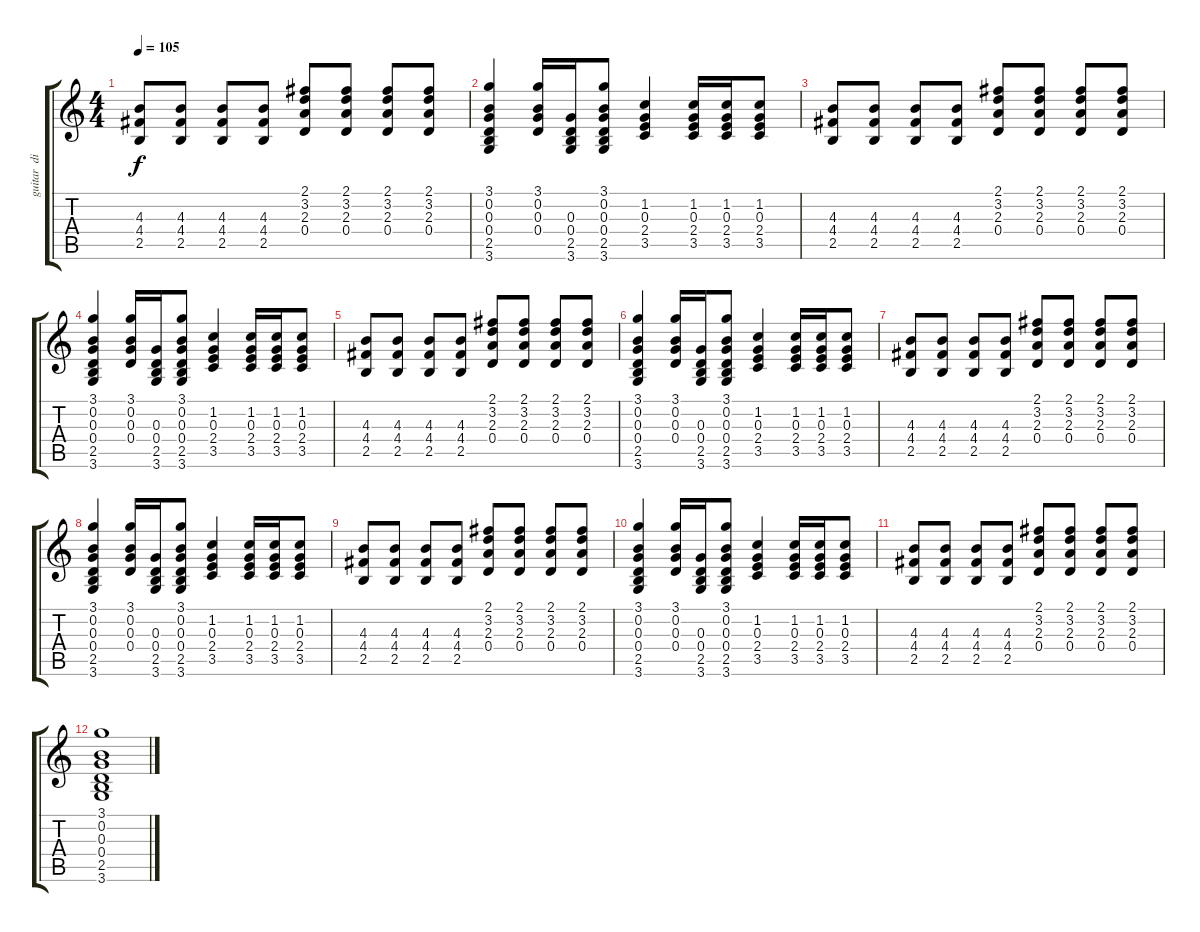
\track ("guitar  disto " "guitar  di") {instrument distortionguitar}
\staff {score tabs}
\tuning (E4 B3 G3 D3 A2 E2) {hide}
\ts (4 4)
\tempo 105
\clef g2
\ks c
(4.3 4.4 2.5).8{dy f} (4.3 4.4 2.5).8 (4.3 4.4 2.5).8 (4.3 4.4 2.5).8 (2.1 3.2 2.3 0.4).8 (2.1 3.2 2.3 0.4).8 (2.1 3.2 2.3 0.4).8 (2.1 3.2 2.3 0.4).8 |
(3.1 0.2 0.3 0.4 2.5 3.6).4 (3.1 0.2 0.3 0.4).16 (0.3 0.4 2.5 3.6).16 (3.1 0.2 0.3 0.4 2.5 3.6).8 (1.2 0.3 2.4 3.5).4 (1.2 0.3 2.4 3.5).16 (1.2 0.3 2.4 3.5).16 (1.2 0.3 2.4 3.5).8 |
(4.3 4.4 2.5).8 (4.3 4.4 2.5).8 (4.3 4.4 2.5).8 (4.3 4.4 2.5).8 (2.1 3.2 2.3 0.4).8 (2.1 3.2 2.3 0.4).8 (2.1 3.2 2.3 0.4).8 (2.1 3.2 2.3 0.4).8 |
(3.1 0.2 0.3 0.4 2.5 3.6).4 (3.1 0.2 0.3 0.4).16 (0.3 0.4 2.5 3.6).16 (3.1 0.2 0.3 0.4 2.5 3.6).8 (1.2 0.3 2.4 3.5).4 (1.2 0.3 2.4 3.5).16 (1.2 0.3 2.4 3.5).16 (1.2 0.3 2.4 3.5).8 |
(4.3 4.4 2.5).8 (4.3 4.4 2.5).8 (4.3 4.4 2.5).8 (4.3 4.4 2.5).8 (2.1 3.2 2.3 0.4).8 (2.1 3.2 2.3 0.4).8 (2.1 3.2 2.3 0.4).8 (2.1 3.2 2.3 0.4).8 |
(3.1 0.2 0.3 0.4 2.5 3.6).4 (3.1 0.2 0.3 0.4).16 (0.3 0.4 2.5 3.6).16 (3.1 0.2 0.3 0.4 2.5 3.6).8 (1.2 0.3 2.4 3.5).4 (1.2 0.3 2.4 3.5).16 (1.2 0.3 2.4 3.5).16 (1.2 0.3 2.4 3.5).8 |
(4.3 4.4 2.5).8 (4.3 4.4 2.5).8 (4.3 4.4 2.5).8 (4.3 4.4 2.5).8 (2.1 3.2 2.3 0.4).8 (2.1 3.2 2.3 0.4).8 (2.1 3.2 2.3 0.4).8 (2.1 3.2 2.3 0.4).8 |
(3.1 0.2 0.3 0.4 2.5 3.6).4 (3.1 0.2 0.3 0.4).16 (0.3 0.4 2.5 3.6).16 (3.1 0.2 0.3 0.4 2.5 3.6).8 (1.2 0.3 2.4 3.5).4 (1.2 0.3 2.4 3.5).16 (1.2 0.3 2.4 3.5).16 (1.2 0.3 2.4 3.5).8 |
(4.3 4.4 2.5).8 (4.3 4.4 2.5).8 (4.3 4.4 2.5).8 (4.3 4.4 2.5).8 (2.1 3.2 2.3 0.4).8 (2.1 3.2 2.3 0.4).8 (2.1 3.2 2.3 0.4).8 (2.1 3.2 2.3 0.4).8 |
(3.1 0.2 0.3 0.4 2.5 3.6).4 (3.1 0.2 0.3 0.4).16 (0.3 0.4 2.5 3.6).16 (3.1 0.2 0.3 0.4 2.5 3.6).8 (1.2 0.3 2.4 3.5).4 (1.2 0.3 2.4 3.5).16 (1.2 0.3 2.4 3.5).16 (1.2 0.3 2.4 3.5).8 |
(4.3 4.4 2.5).8 (4.3 4.4 2.5).8 (4.3 4.4 2.5).8 (4.3 4.4 2.5).8 (2.1 3.2 2.3 0.4).8 (2.1 3.2 2.3 0.4).8 (2.1 3.2 2.3 0.4).8 (2.1 3.2 2.3 0.4).8 |
(3.1 0.2 0.3 0.4 2.5 3.6).1
